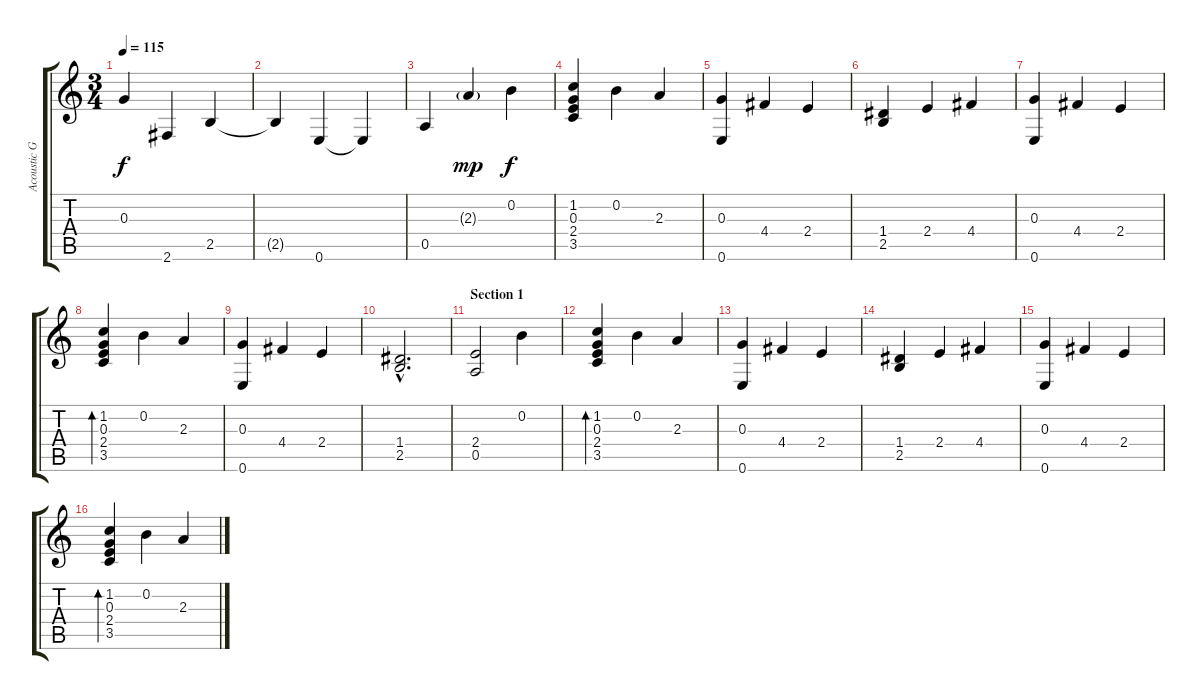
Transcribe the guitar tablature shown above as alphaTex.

\track ("Acoustic Guitar" "Acoustic G") {instrument acousticguitarsteel}
\staff {score tabs}
\tuning (E4 B3 G3 D3 A2 E2) {hide}
\ts (3 4)
\tempo 115
\clef g2
\ks c
0.3{t}.4{dy f} 2.6.4 2.5.4 |
2.5{t}.4 0.6.4 0.6{t}.4 |
0.5.4 2.3{g}.4{dy mp} 0.2.4{dy f} |
(1.2 0.3 2.4 3.5).4 0.2.4 2.3.4 |
(0.3 0.6).4 4.4.4 2.4.4 |
(1.4 2.5).4 2.4.4 4.4.4 |
(0.3 0.6).4 4.4.4 2.4.4 |
(1.2 0.3 2.4 3.5).4{bd 480} 0.2.4 2.3.4 |
(0.3 0.6).4 4.4.4 2.4.4 |
(1.4{hac} 2.5{hac}).2{d} |
\section ("" "Section 1")
(2.4 0.5).2 0.2.4 |
(1.2 0.3 2.4 3.5).4{bd 480} 0.2.4 2.3.4 |
(0.3 0.6).4 4.4.4 2.4.4 |
(1.4 2.5).4 2.4.4 4.4.4 |
(0.3 0.6).4 4.4.4 2.4.4 |
(1.2 0.3 2.4 3.5).4{bd 480} 0.2.4 2.3.4
